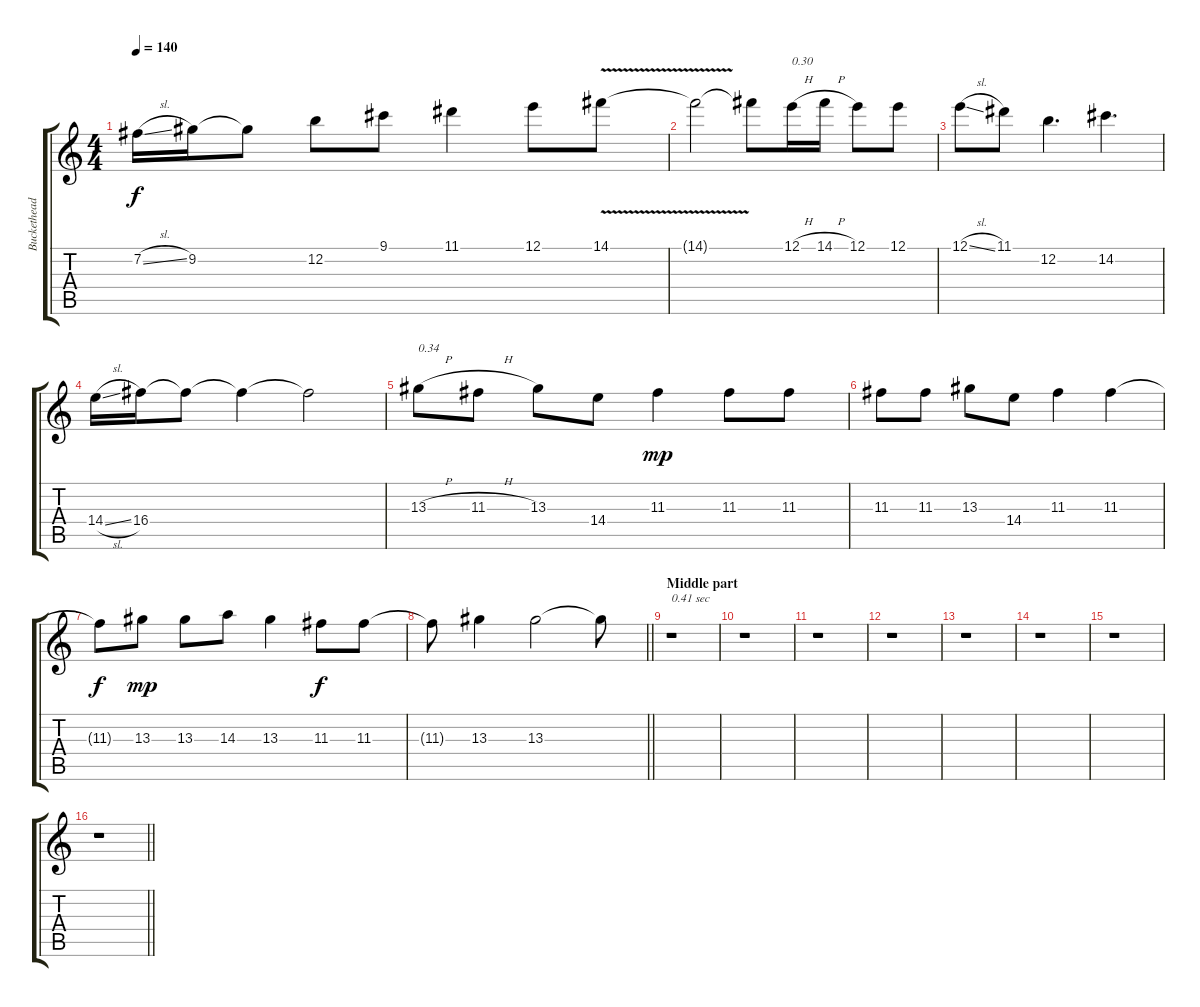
\track ("Buckethead" "Buckethead") {instrument electricguitarjazz}
\staff {score tabs}
\tuning (E4 B3 G3 D3 A2 E2) {hide}
\ts (4 4)
\tempo 140
\clef g2
\ks c
7.2{sl}.16{dy f} 9.2.16 9.2{t}.8 12.2.8 9.1.8 11.1.4 12.1.8 14.1{v}.8 |
14.1{t}.2 14.1{t}.8 12.1{h}.16{txt "0.30"} 14.1{h}.16 12.1.8 12.1.8 |
12.1{sl}.8 11.1.8 12.2.4{d} 14.2.4{d} |
14.4{sl}.16 16.4.16 16.4{t}.8 16.4{t}.4 16.4{t}.2 |
13.3{h}.8{txt "0.34"} 11.3{h}.8 13.3.8 14.4.8 11.3.4{dy mp} 11.3.8 11.3.8 |
11.3.8 11.3.8 13.3.8 14.4.8 11.3.4 11.3.4 |
11.3{t}.8{dy f} 13.3.8{dy mp} 13.3.8 14.3.8 13.3.4 11.3.8{dy f} 11.3.8 |
\barLineRight lightlight
11.3{t}.8 13.3.4 13.3.2 13.3{t}.8 |
\section ("" "Middle part")
r.1{txt "0.41 sec"} |
r.1 |
r.1 |
r.1 |
r.1 |
r.1 |
r.1 |
\barLineRight lightlight
r.1
